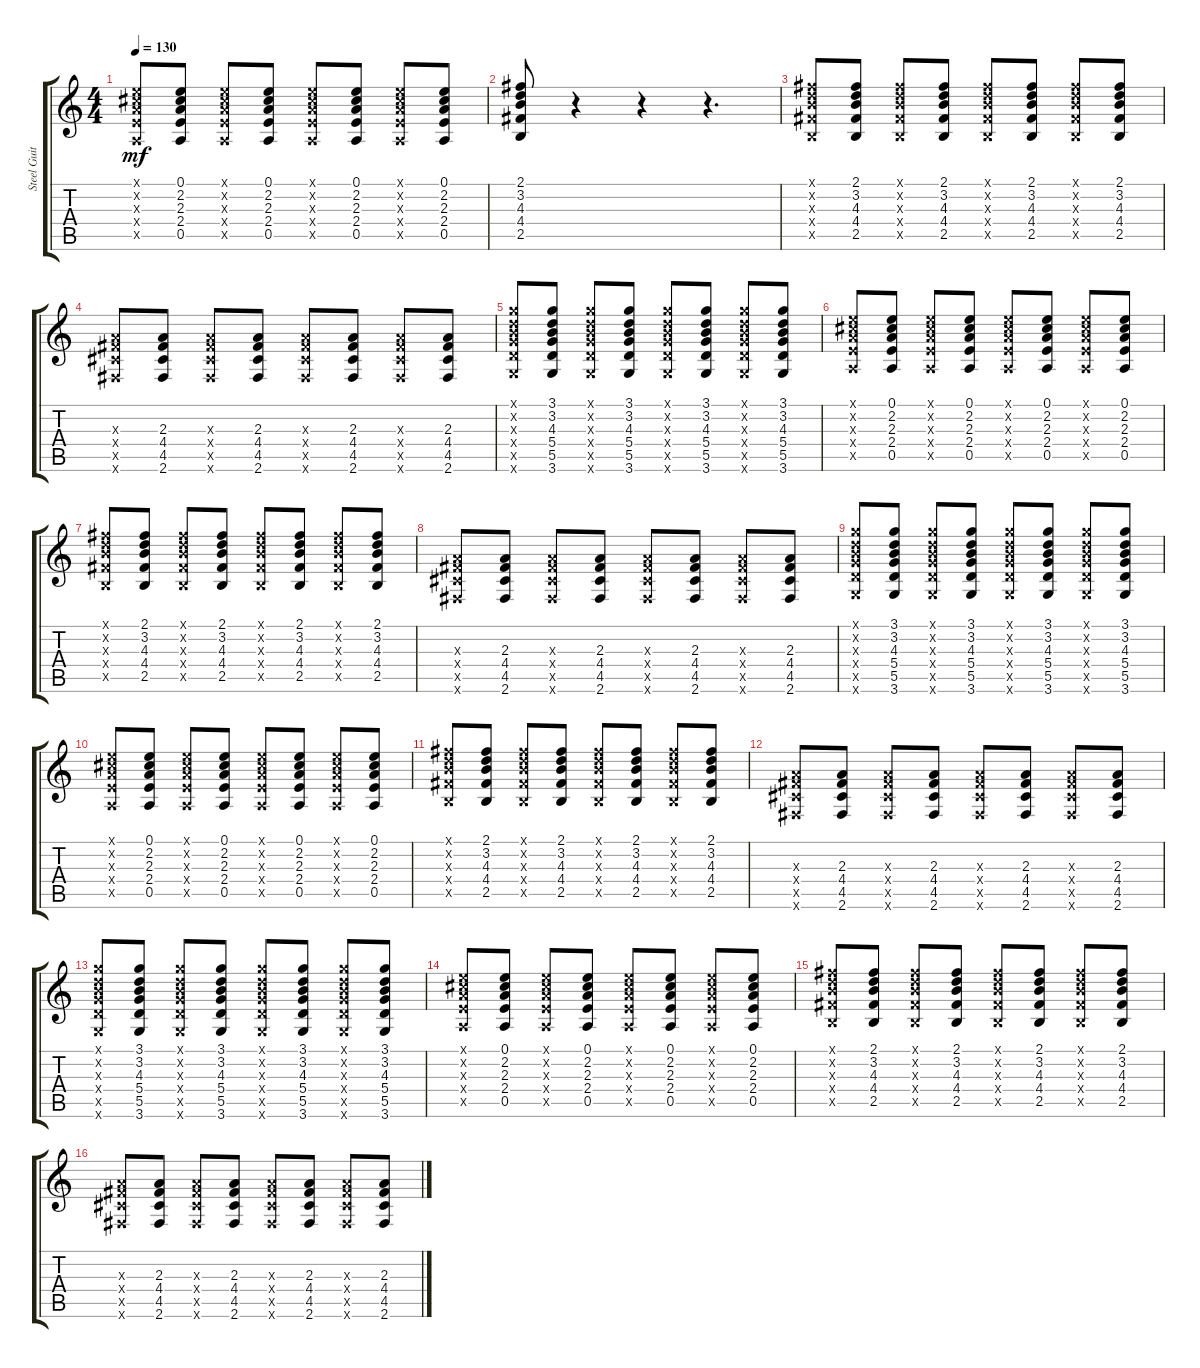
\track ("Steel Guitar" "Steel Guit") {instrument acousticguitarsteel}
\staff {score tabs}
\tuning (E4 B3 G3 D3 A2 E2) {hide}
\ts (4 4)
\tempo 130
\clef g2
\ks c
(0.1{x} 2.2{x} 2.3{x} 2.4{x} 0.5{x}).8{dy mf} (0.1 2.2 2.3 2.4 0.5).8 (0.1{x} 2.2{x} 2.3{x} 2.4{x} 0.5{x}).8 (0.1 2.2 2.3 2.4 0.5).8 (0.1{x} 2.2{x} 2.3{x} 2.4{x} 0.5{x}).8 (0.1 2.2 2.3 2.4 0.5).8 (0.1{x} 2.2{x} 2.3{x} 2.4{x} 0.5{x}).8 (0.1 2.2 2.3 2.4 0.5).8 |
(2.1 3.2 4.3 4.4 2.5).8 r.4 r.4 r.4{d} |
(2.1{x} 3.2{x} 4.3{x} 4.4{x} 2.5{x}).8 (2.1 3.2 4.3 4.4 2.5).8 (2.1{x} 3.2{x} 4.3{x} 4.4{x} 2.5{x}).8 (2.1 3.2 4.3 4.4 2.5).8 (2.1{x} 3.2{x} 4.3{x} 4.4{x} 2.5{x}).8 (2.1 3.2 4.3 4.4 2.5).8 (2.1{x} 3.2{x} 4.3{x} 4.4{x} 2.5{x}).8 (2.1 3.2 4.3 4.4 2.5).8 |
(2.3{x} 4.4{x} 4.5{x} 2.6{x}).8 (2.3 4.4 4.5 2.6).8 (2.3{x} 4.4{x} 4.5{x} 2.6{x}).8 (2.3 4.4 4.5 2.6).8 (2.3{x} 4.4{x} 4.5{x} 2.6{x}).8 (2.3 4.4 4.5 2.6).8 (2.3{x} 4.4{x} 4.5{x} 2.6{x}).8 (2.3 4.4 4.5 2.6).8 |
(3.1{x} 3.2{x} 4.3{x} 5.4{x} 5.5{x} 3.6{x}).8 (3.1 3.2 4.3 5.4 5.5 3.6).8 (3.1{x} 3.2{x} 4.3{x} 5.4{x} 5.5{x} 3.6{x}).8 (3.1 3.2 4.3 5.4 5.5 3.6).8 (3.1{x} 3.2{x} 4.3{x} 5.4{x} 5.5{x} 3.6{x}).8 (3.1 3.2 4.3 5.4 5.5 3.6).8 (3.1{x} 3.2{x} 4.3{x} 5.4{x} 5.5{x} 3.6{x}).8 (3.1 3.2 4.3 5.4 5.5 3.6).8 |
(0.1{x} 2.2{x} 2.3{x} 2.4{x} 0.5{x}).8 (0.1 2.2 2.3 2.4 0.5).8 (0.1{x} 2.2{x} 2.3{x} 2.4{x} 0.5{x}).8 (0.1 2.2 2.3 2.4 0.5).8 (0.1{x} 2.2{x} 2.3{x} 2.4{x} 0.5{x}).8 (0.1 2.2 2.3 2.4 0.5).8 (0.1{x} 2.2{x} 2.3{x} 2.4{x} 0.5{x}).8 (0.1 2.2 2.3 2.4 0.5).8 |
(2.1{x} 3.2{x} 4.3{x} 4.4{x} 2.5{x}).8 (2.1 3.2 4.3 4.4 2.5).8 (2.1{x} 3.2{x} 4.3{x} 4.4{x} 2.5{x}).8 (2.1 3.2 4.3 4.4 2.5).8 (2.1{x} 3.2{x} 4.3{x} 4.4{x} 2.5{x}).8 (2.1 3.2 4.3 4.4 2.5).8 (2.1{x} 3.2{x} 4.3{x} 4.4{x} 2.5{x}).8 (2.1 3.2 4.3 4.4 2.5).8 |
(2.3{x} 4.4{x} 4.5{x} 2.6{x}).8 (2.3 4.4 4.5 2.6).8 (2.3{x} 4.4{x} 4.5{x} 2.6{x}).8 (2.3 4.4 4.5 2.6).8 (2.3{x} 4.4{x} 4.5{x} 2.6{x}).8 (2.3 4.4 4.5 2.6).8 (2.3{x} 4.4{x} 4.5{x} 2.6{x}).8 (2.3 4.4 4.5 2.6).8 |
(3.1{x} 3.2{x} 4.3{x} 5.4{x} 5.5{x} 3.6{x}).8 (3.1 3.2 4.3 5.4 5.5 3.6).8 (3.1{x} 3.2{x} 4.3{x} 5.4{x} 5.5{x} 3.6{x}).8 (3.1 3.2 4.3 5.4 5.5 3.6).8 (3.1{x} 3.2{x} 4.3{x} 5.4{x} 5.5{x} 3.6{x}).8 (3.1 3.2 4.3 5.4 5.5 3.6).8 (3.1{x} 3.2{x} 4.3{x} 5.4{x} 5.5{x} 3.6{x}).8 (3.1 3.2 4.3 5.4 5.5 3.6).8 |
(0.1{x} 2.2{x} 2.3{x} 2.4{x} 0.5{x}).8 (0.1 2.2 2.3 2.4 0.5).8 (0.1{x} 2.2{x} 2.3{x} 2.4{x} 0.5{x}).8 (0.1 2.2 2.3 2.4 0.5).8 (0.1{x} 2.2{x} 2.3{x} 2.4{x} 0.5{x}).8 (0.1 2.2 2.3 2.4 0.5).8 (0.1{x} 2.2{x} 2.3{x} 2.4{x} 0.5{x}).8 (0.1 2.2 2.3 2.4 0.5).8 |
(2.1{x} 3.2{x} 4.3{x} 4.4{x} 2.5{x}).8 (2.1 3.2 4.3 4.4 2.5).8 (2.1{x} 3.2{x} 4.3{x} 4.4{x} 2.5{x}).8 (2.1 3.2 4.3 4.4 2.5).8 (2.1{x} 3.2{x} 4.3{x} 4.4{x} 2.5{x}).8 (2.1 3.2 4.3 4.4 2.5).8 (2.1{x} 3.2{x} 4.3{x} 4.4{x} 2.5{x}).8 (2.1 3.2 4.3 4.4 2.5).8 |
(2.3{x} 4.4{x} 4.5{x} 2.6{x}).8 (2.3 4.4 4.5 2.6).8 (2.3{x} 4.4{x} 4.5{x} 2.6{x}).8 (2.3 4.4 4.5 2.6).8 (2.3{x} 4.4{x} 4.5{x} 2.6{x}).8 (2.3 4.4 4.5 2.6).8 (2.3{x} 4.4{x} 4.5{x} 2.6{x}).8 (2.3 4.4 4.5 2.6).8 |
(3.1{x} 3.2{x} 4.3{x} 5.4{x} 5.5{x} 3.6{x}).8 (3.1 3.2 4.3 5.4 5.5 3.6).8 (3.1{x} 3.2{x} 4.3{x} 5.4{x} 5.5{x} 3.6{x}).8 (3.1 3.2 4.3 5.4 5.5 3.6).8 (3.1{x} 3.2{x} 4.3{x} 5.4{x} 5.5{x} 3.6{x}).8 (3.1 3.2 4.3 5.4 5.5 3.6).8 (3.1{x} 3.2{x} 4.3{x} 5.4{x} 5.5{x} 3.6{x}).8 (3.1 3.2 4.3 5.4 5.5 3.6).8 |
(0.1{x} 2.2{x} 2.3{x} 2.4{x} 0.5{x}).8 (0.1 2.2 2.3 2.4 0.5).8 (0.1{x} 2.2{x} 2.3{x} 2.4{x} 0.5{x}).8 (0.1 2.2 2.3 2.4 0.5).8 (0.1{x} 2.2{x} 2.3{x} 2.4{x} 0.5{x}).8 (0.1 2.2 2.3 2.4 0.5).8 (0.1{x} 2.2{x} 2.3{x} 2.4{x} 0.5{x}).8 (0.1 2.2 2.3 2.4 0.5).8 |
(2.1{x} 3.2{x} 4.3{x} 4.4{x} 2.5{x}).8 (2.1 3.2 4.3 4.4 2.5).8 (2.1{x} 3.2{x} 4.3{x} 4.4{x} 2.5{x}).8 (2.1 3.2 4.3 4.4 2.5).8 (2.1{x} 3.2{x} 4.3{x} 4.4{x} 2.5{x}).8 (2.1 3.2 4.3 4.4 2.5).8 (2.1{x} 3.2{x} 4.3{x} 4.4{x} 2.5{x}).8 (2.1 3.2 4.3 4.4 2.5).8 |
(2.3{x} 4.4{x} 4.5{x} 2.6{x}).8 (2.3 4.4 4.5 2.6).8 (2.3{x} 4.4{x} 4.5{x} 2.6{x}).8 (2.3 4.4 4.5 2.6).8 (2.3{x} 4.4{x} 4.5{x} 2.6{x}).8 (2.3 4.4 4.5 2.6).8 (2.3{x} 4.4{x} 4.5{x} 2.6{x}).8 (2.3 4.4 4.5 2.6).8
